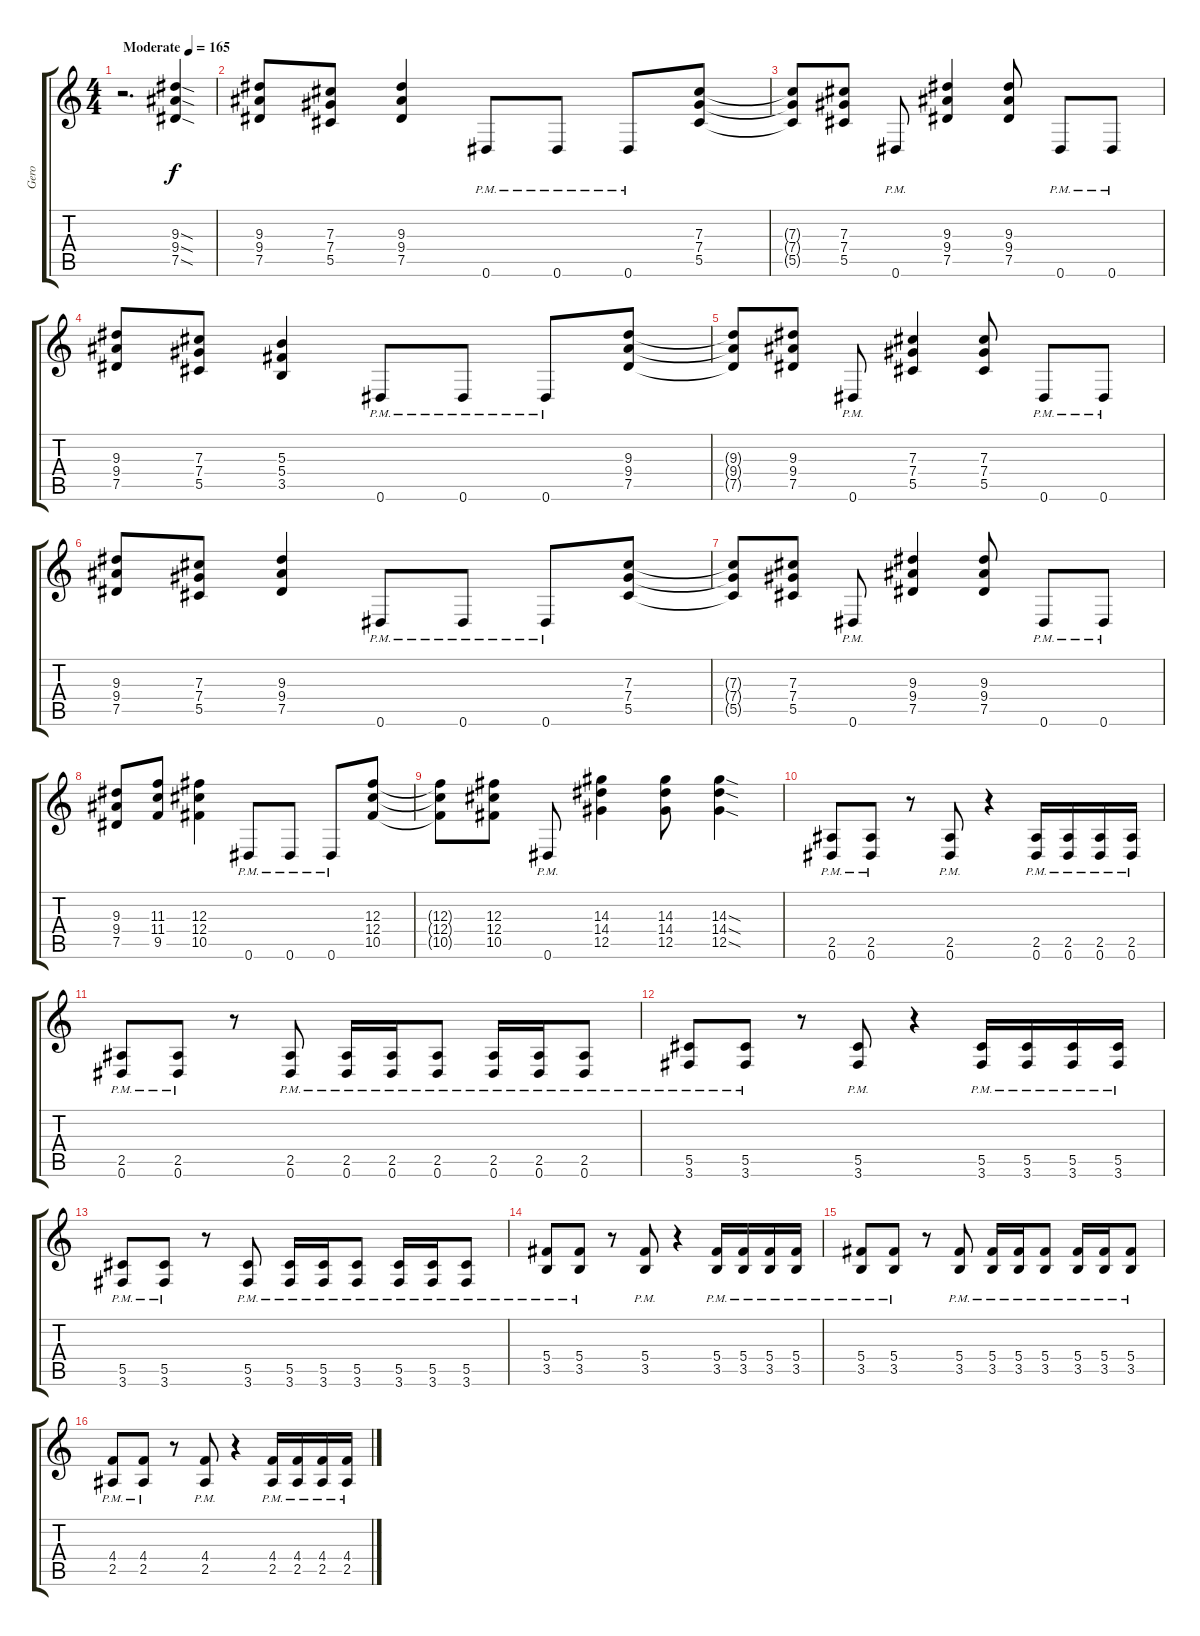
\track ("Gero" "Gero") {instrument distortionguitar}
\staff {score tabs}
\tuning (Eb4 Bb3 Gb3 Db3 Ab2 Eb2) {hide}
\ts (4 4)
\tempo (165 "Moderate")
\clef g2
\ks c
r.2{d dy f instrument distortionguitar} (9.3{sod} 9.4{sod} 7.5{sod}).4 |
(9.3 9.4 7.5).8 (7.3 7.4 5.5).8 (9.3 9.4 7.5).4 0.6{pm}.8 0.6{pm}.8 0.6{pm}.8 (7.3 7.4 5.5).8 |
(7.3{t} 7.4{t} 5.5{t}).8 (7.3 7.4 5.5).8 0.6{pm}.8 (9.3 9.4 7.5).4 (9.3 9.4 7.5).8 0.6{pm}.8 0.6{pm}.8 |
(9.3 9.4 7.5).8 (7.3 7.4 5.5).8 (5.3 5.4 3.5).4 0.6{pm}.8 0.6{pm}.8 0.6{pm}.8 (9.3 9.4 7.5).8 |
(9.3{t} 9.4{t} 7.5{t}).8 (9.3 9.4 7.5).8 0.6{pm}.8 (7.3 7.4 5.5).4 (7.3 7.4 5.5).8 0.6{pm}.8 0.6{pm}.8 |
(9.3 9.4 7.5).8 (7.3 7.4 5.5).8 (9.3 9.4 7.5).4 0.6{pm}.8 0.6{pm}.8 0.6{pm}.8 (7.3 7.4 5.5).8 |
(7.3{t} 7.4{t} 5.5{t}).8 (7.3 7.4 5.5).8 0.6{pm}.8 (9.3 9.4 7.5).4 (9.3 9.4 7.5).8 0.6{pm}.8 0.6{pm}.8 |
(9.3 9.4 7.5).8 (11.3 11.4 9.5).8 (12.3 12.4 10.5).4 0.6{pm}.8 0.6{pm}.8 0.6{pm}.8 (12.3 12.4 10.5).8 |
(12.3{t} 12.4{t} 10.5{t}).8 (12.3 12.4 10.5).8 0.6{pm}.8 (14.3 14.4 12.5).4 (14.3 14.4 12.5).8 (14.3{sod} 14.4{sod} 12.5{sod}).4 |
(2.5{pm} 0.6{pm}).8 (2.5{pm} 0.6{pm}).8 r.8 (2.5{pm} 0.6{pm}).8 r.4 (2.5{pm} 0.6{pm}).16 (2.5{pm} 0.6{pm}).16 (2.5{pm} 0.6{pm}).16 (2.5{pm} 0.6{pm}).16 |
(2.5{pm} 0.6{pm}).8 (2.5{pm} 0.6{pm}).8 r.8 (2.5{pm} 0.6{pm}).8 (2.5{pm} 0.6{pm}).16 (2.5{pm} 0.6{pm}).16 (2.5{pm} 0.6{pm}).8 (2.5{pm} 0.6{pm}).16 (2.5{pm} 0.6{pm}).16 (2.5{pm} 0.6{pm}).8 |
(5.5{pm} 3.6{pm}).8 (5.5{pm} 3.6{pm}).8 r.8 (5.5{pm} 3.6{pm}).8 r.4 (5.5{pm} 3.6{pm}).16 (5.5{pm} 3.6{pm}).16 (5.5{pm} 3.6{pm}).16 (5.5{pm} 3.6{pm}).16 |
(5.5{pm} 3.6{pm}).8 (5.5{pm} 3.6{pm}).8 r.8 (5.5{pm} 3.6{pm}).8 (5.5{pm} 3.6{pm}).16 (5.5{pm} 3.6{pm}).16 (5.5{pm} 3.6{pm}).8 (5.5{pm} 3.6{pm}).16 (5.5{pm} 3.6{pm}).16 (5.5{pm} 3.6{pm}).8 |
(5.4{pm} 3.5{pm}).8 (5.4{pm} 3.5{pm}).8 r.8 (5.4{pm} 3.5{pm}).8 r.4 (5.4{pm} 3.5{pm}).16 (5.4{pm} 3.5{pm}).16 (5.4{pm} 3.5{pm}).16 (5.4{pm} 3.5{pm}).16 |
(5.4{pm} 3.5{pm}).8 (5.4{pm} 3.5{pm}).8 r.8 (5.4{pm} 3.5{pm}).8 (5.4{pm} 3.5{pm}).16 (5.4{pm} 3.5{pm}).16 (5.4{pm} 3.5{pm}).8 (5.4{pm} 3.5{pm}).16 (5.4{pm} 3.5{pm}).16 (5.4{pm} 3.5{pm}).8 |
(4.4{pm} 2.5{pm}).8 (4.4{pm} 2.5{pm}).8 r.8 (4.4{pm} 2.5{pm}).8 r.4 (4.4{pm} 2.5{pm}).16 (4.4{pm} 2.5{pm}).16 (4.4{pm} 2.5{pm}).16 (4.4{pm} 2.5{pm}).16
